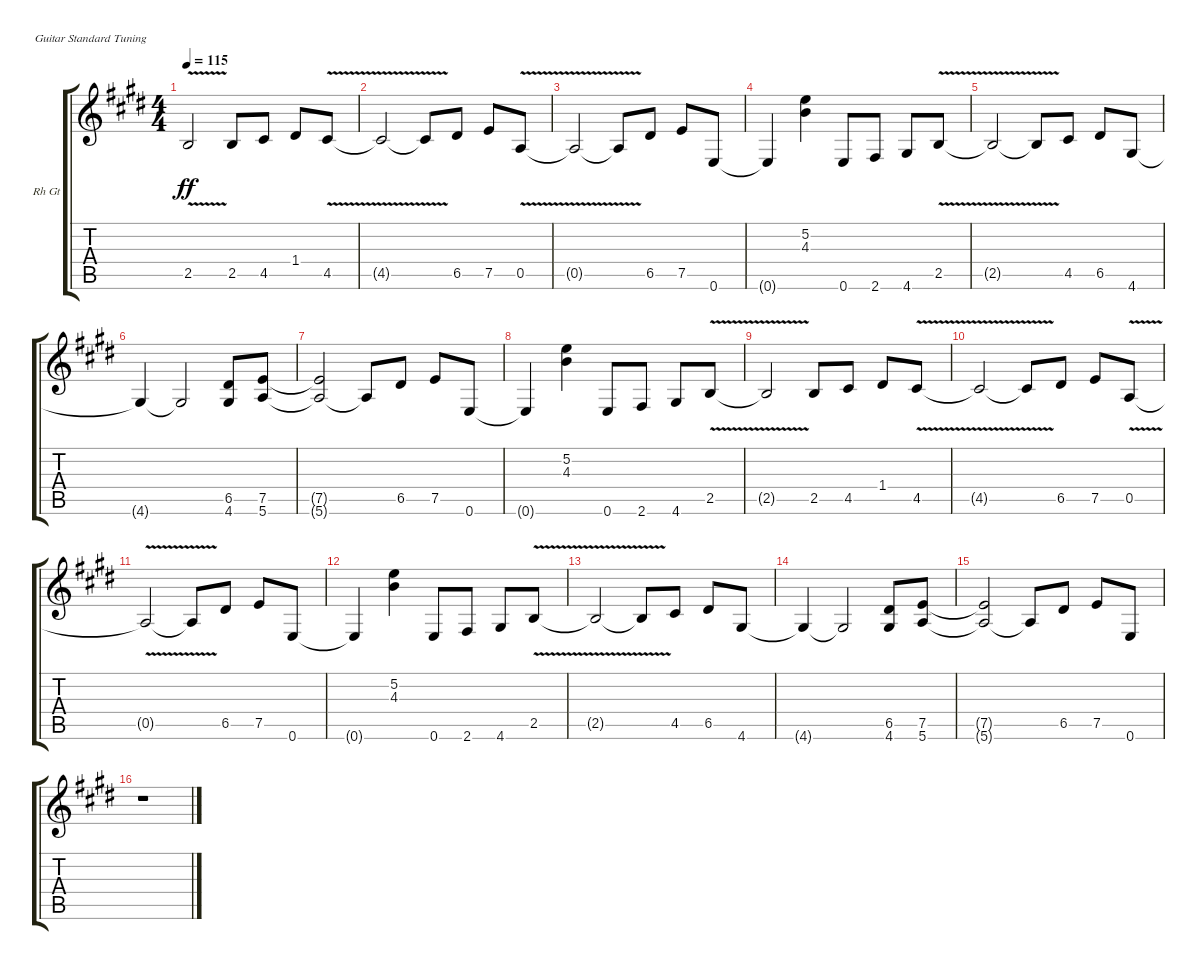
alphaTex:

\defaultSystemsLayout 4
\bracketExtendMode groupsimilarinstruments
\useSystemSignSeparator
\multiTrackTrackNamePolicy allsystems
\firstSystemTrackNameOrientation horizontal
\otherSystemsTrackNameOrientation horizontal
\track ("Rhythm Guitar" "Rh Gt") {instrument electricguitarclean}
\staff {score tabs}
\tuning (E4 B3 G3 D3 A2 E2)
\ts (4 4)
\tempo 115
\clef g2
\scale
0.239875
\ks e
2.5{v t}.2{dy ff} 2.5.8 4.5.8 1.4.8 4.5{v}.8 |
\scale
0.239875 4.5{v t}.2 4.5{v t}.8 6.5.8 7.5.8 0.5{v}.8 |
\scale
0.239875 0.5{v t}.2 0.5{v t}.8 6.5.8 7.5.8 0.6.8 |
\scale
0.292208 0.6{t}.4 (5.2 4.3).4 0.6.8 2.6.8 4.6.8 2.5{v}.8 |
\scale
0.25 2.5{v t}.2 2.5{v t}.8 4.5.8 6.5.8 4.6.8 |
\scale
0.207792 4.6{t}.4 4.6{t}.2 (4.6 6.5).8 (5.6 7.5).8 |
\scale
0.25 (5.6{t} 7.5{t}).2 5.6{t}.8 6.5.8 7.5.8 0.6.8 |
\scale
0.280374 0.6{t}.4 (5.2 4.3).4 0.6.8 2.6.8 4.6.8 2.5{v}.8 |
\scale
0.239875 2.5{v t}.2 2.5.8 4.5.8 1.4.8 4.5{v}.8 |
\scale
0.239875 4.5{v t}.2 4.5{v t}.8 6.5.8 7.5.8 0.5{v}.8 |
\scale
0.239875 0.5{v t}.2 0.5{v t}.8 6.5.8 7.5.8 0.6.8 |
\scale
0.292208 0.6{t}.4 (5.2 4.3).4 0.6.8 2.6.8 4.6.8 2.5{v}.8 |
\scale
0.25 2.5{v t}.2 2.5{v t}.8 4.5.8 6.5.8 4.6.8 |
\scale
0.207792 4.6{t}.4 4.6{t}.2 (4.6 6.5).8 (5.6 7.5).8 |
(5.6{t} 7.5{t}).2 5.6{t}.8 6.5.8 7.5.8 0.6.8 |
r.1
